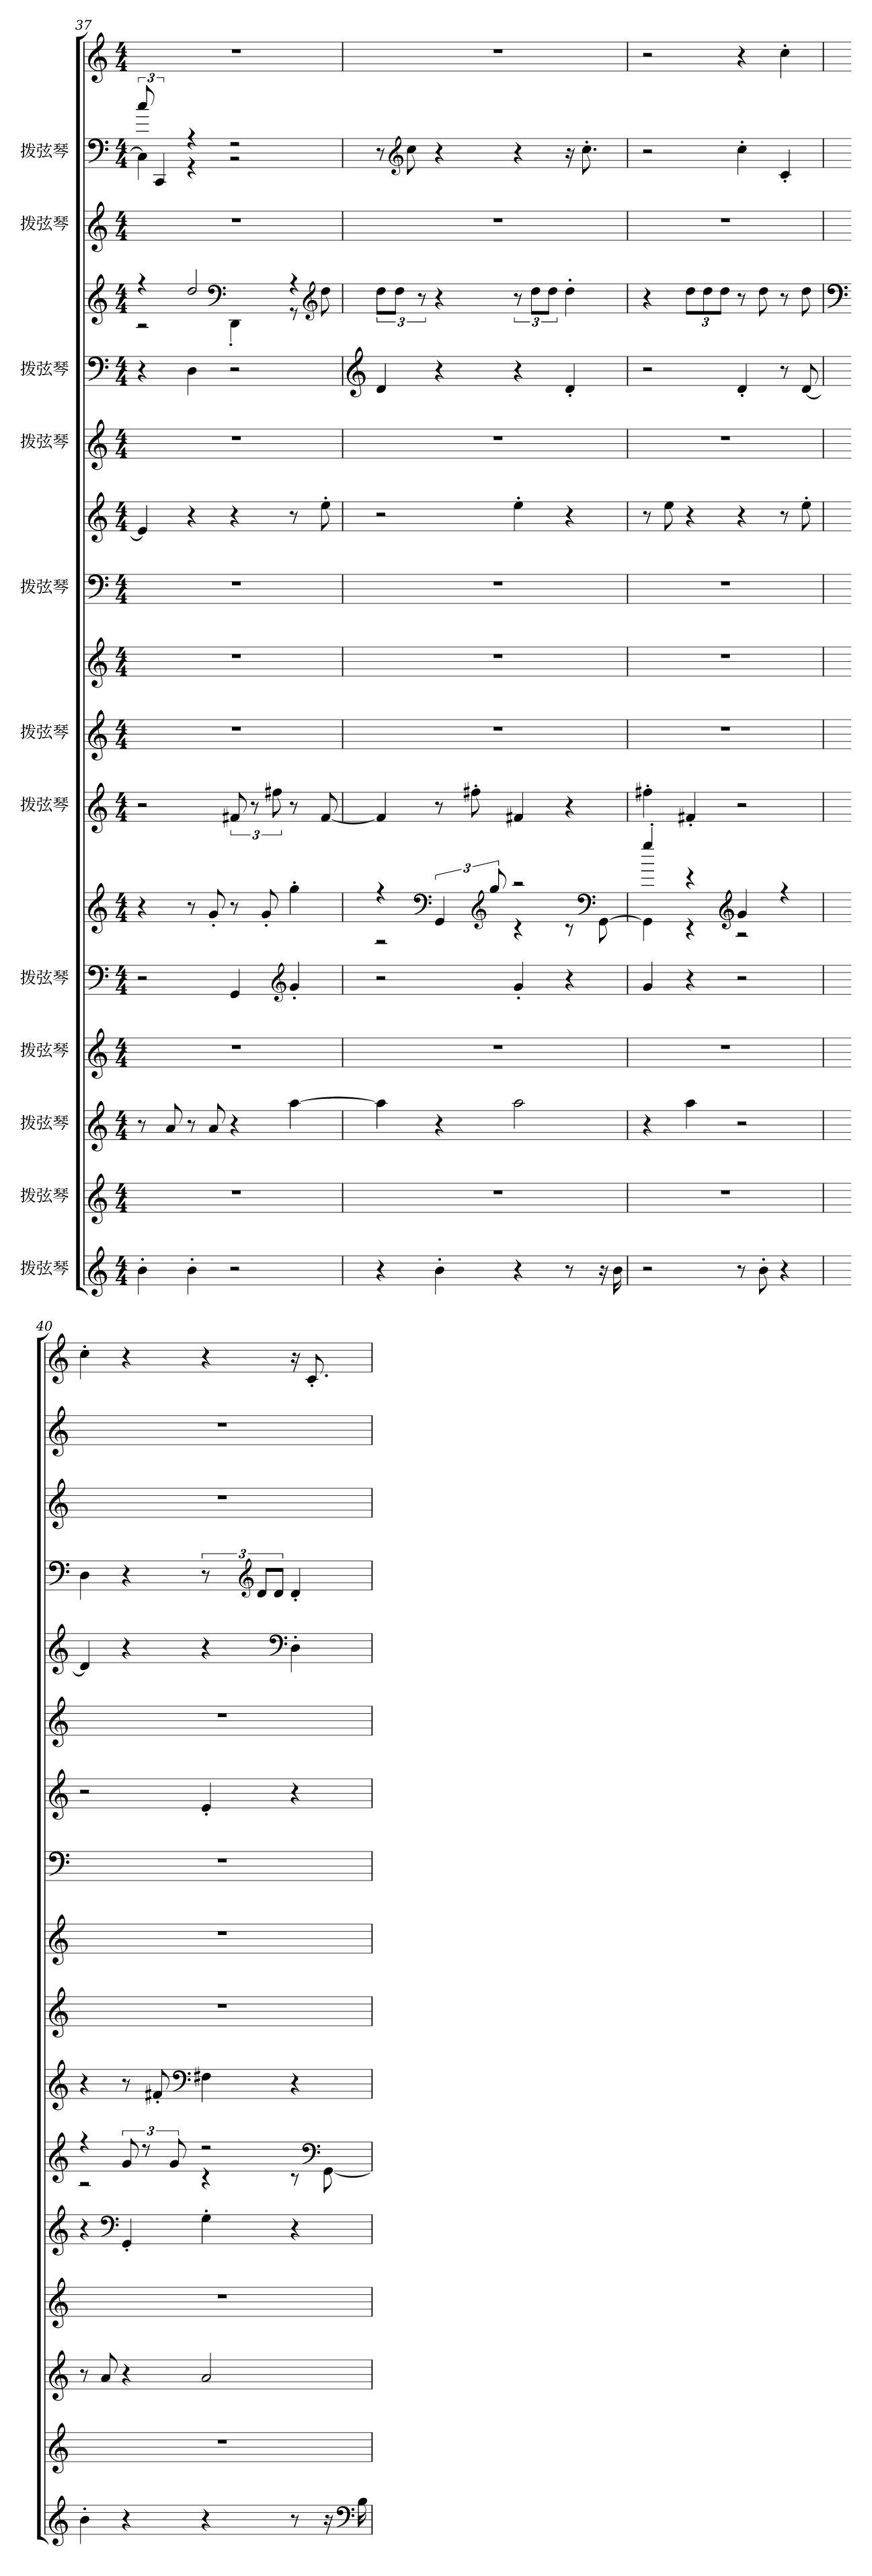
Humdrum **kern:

**kern	**kern	**kern	**kern	**kern	**kern	**kern	**kern	**kern	**kern	**kern	**kern	**kern	**kern	**kern	**kern	**kern
*part12	*part11	*part10	*part9	*part8	*part8	*part7	*part6	*part6	*part5	*part5	*part4	*part3	*part3	*part2	*part1	*part1
*staff17	*staff16	*staff15	*staff14	*staff13	*staff12	*staff11	*staff10	*staff9	*staff8	*staff7	*staff6	*staff5	*staff4	*staff3	*staff2	*staff1
*I"拨弦琴	*I"拨弦琴	*I"拨弦琴	*I"拨弦琴	*I"拨弦琴	*	*I"拨弦琴	*I"拨弦琴	*	*I"拨弦琴	*	*I"拨弦琴	*I"拨弦琴	*	*I"拨弦琴	*I"拨弦琴	*
!!LO:PB:g=z
*clefG2	*clefG2	*clefG2	*clefG2	*clefF4	*clefG2	*clefG2	*clefG2	*clefG2	*clefF4	*clefG2	*clefG2	*clefF4	*clefG2	*clefG2	*clefF4	*clefG2
*k[]	*k[]	*k[]	*k[]	*k[]	*k[]	*k[]	*k[]	*k[]	*k[]	*k[]	*k[]	*k[]	*k[]	*k[]	*k[]	*k[]
*M4/4	*M4/4	*M4/4	*M4/4	*M4/4	*M4/4	*M4/4	*M4/4	*M4/4	*M4/4	*M4/4	*M4/4	*M4/4	*M4/4	*M4/4	*M4/4	*M4/4
=37	=37	=37	=37	=37	=37	=37	=37	=37	=37	=37	=37	=37	=37	=37	=37	=37
*	*	*	*	*	*	*	*	*	*	*	*	*	*^	*	*^	*
4b'\	1r	8r	1r	2r	4r	2r	1r	1r	1r	4e/]	1r	4r	4r	2r	1r	12cc/	4C\]	1r
.	.	.	.	.	.	.	.	.	.	.	.	.	.	.	.	6CC/	.	.
.	.	8a/	.	.	.	.	.	.	.	.	.	.	.	.	.	.	.	.
4b'\	.	8r	.	.	8r	.	.	.	.	4r	.	4D\	2dd/	.	.	4r	4r	.
.	.	8a/	.	.	8g'/	.	.	.	.	.	.	.	.	.	.	.	.	.
*	*	*	*	*	*	*	*	*	*	*	*	*	*clefF4	*	*	*	*	*
2r	.	4r	.	4GG/	8r	12f#X/	.	.	.	4r	.	2r	.	4DD'\	.	2r	2r	.
.	.	.	.	.	.	12r	.	.	.	.	.	.	.	.	.	.	.	.
.	.	.	.	.	8g'/	.	.	.	.	.	.	.	.	.	.	.	.	.
.	.	.	.	.	.	12ff#X\	.	.	.	.	.	.	.	.	.	.	.	.
*	*	*	*	*clefG2	*	*	*	*	*	*	*	*	*	*	*	*	*	*
.	.	[4aa\	.	4g'/	4gg'\	8r	.	.	.	8r	.	.	4r	8r	.	.	.	.
*	*	*	*	*	*	*	*	*	*	*	*	*	*clefG2	*	*	*	*	*
.	.	.	.	.	.	[8f#/	.	.	.	8ee'\	.	.	.	8dd\	.	.	.	.
*	*	*	*	*	*	*	*	*	*	*	*	*	*v	*v	*	*v	*v	*
=38	=38	=38	=38	=38	=38	=38	=38	=38	=38	=38	=38	=38	=38	=38	=38	=38
*	*	*	*	*	*	*	*	*	*	*	*	*clefG2	*	*	*	*
*	*	*	*	*	*^	*	*	*	*	*	*	*	*	*	*	*
4r	1r	4aa\]	1r	2r	4r	2r	4f#/]	1r	1r	1r	2r	1r	4d/	12dd\L	1r	8r	1r
.	.	.	.	.	.	.	.	.	.	.	.	.	.	12dd\J	.	.	.
*	*	*	*	*	*	*	*	*	*	*	*	*	*	*	*	*clefG2	*
.	.	.	.	.	.	.	.	.	.	.	.	.	.	.	.	8cc\	.
.	.	.	.	.	.	.	.	.	.	.	.	.	.	12r	.	.	.
*	*	*	*	*	*clefF4	*	*	*	*	*	*	*	*	*	*	*	*
4b'\	.	4r	.	.	6GG/	.	8r	.	.	.	.	.	4r	4r	.	4r	.
.	.	.	.	.	.	.	8ff#X'\	.	.	.	.	.	.	.	.	.	.
*	*	*	*	*	*clefG2	*	*	*	*	*	*	*	*	*	*	*	*
.	.	.	.	.	12gg/	.	.	.	.	.	.	.	.	.	.	.	.
4r	.	2aa\	.	4g'/	2r	4r	4f#X/	.	.	.	4ee'\	.	4r	12r	.	4r	.
.	.	.	.	.	.	.	.	.	.	.	.	.	.	12dd\L	.	.	.
.	.	.	.	.	.	.	.	.	.	.	.	.	.	12dd\J	.	.	.
8r	.	.	.	4r	.	8r	4r	.	.	.	4r	.	4d'/	4dd'\	.	16r	.
.	.	.	.	.	.	.	.	.	.	.	.	.	.	.	.	8.cc'\	.
*	*	*	*	*	*clefF4	*	*	*	*	*	*	*	*	*	*	*	*
16r	.	.	.	.	.	[8GG\	.	.	.	.	.	.	.	.	.	.	.
16b\	.	.	.	.	.	.	.	.	.	.	.	.	.	.	.	.	.
!!LO:PB:g=z
=39	=39	=39	=39	=39	=39	=39	=39	=39	=39	=39	=39	=39	=39	=39	=39	=39	=39
2r	1r	4r	1r	4g/	4gg'/	4GG\]	4ff#X'\	1r	1r	1r	8r	1r	2r	4r	1r	2r	2r
.	.	.	.	.	.	.	.	.	.	.	8ee\	.	.	.	.	.	.
*	*	*	*	*	*	*	*	*	*	*	*	*	*	*Xbrackettup	*	*	*
.	.	4aa\	.	4r	4r	4r	4f#X'/	.	.	.	4r	.	.	12dd\L	.	.	.
.	.	.	.	.	.	.	.	.	.	.	.	.	.	12dd\	.	.	.
.	.	.	.	.	.	.	.	.	.	.	.	.	.	12dd\J	.	.	.
*	*	*	*	*	*clefG2	*	*	*	*	*	*	*	*	*	*	*	*
8r	.	2r	.	2r	4g/	2r	2r	.	.	.	4r	.	4d'/	8r	.	4cc'\	4r
8b'\	.	.	.	.	.	.	.	.	.	.	.	.	.	8dd\	.	.	.
4r	.	.	.	.	4r	.	.	.	.	.	8r	.	8r	8r	.	4c'/	4cc'\
.	.	.	.	.	.	.	.	.	.	.	8ee'\	.	[8d/	8dd\	.	.	.
=40	=40	=40	=40	=40	=40	=40	=40	=40	=40	=40	=40	=40	=40	=40	=40	=40	=40
*	*	*	*	*	*	*	*	*	*	*	*	*	*	*clefF4	*	*	*
4b'\	1r	8r	1r	4r	4r	2r	4r	1r	1r	1r	2r	1r	4d/]	4D\	1r	1r	4cc'\
.	.	8a/	.	.	.	.	.	.	.	.	.	.	.	.	.	.	.
*	*	*	*	*clefF4	*	*	*	*	*	*	*	*	*	*	*	*	*
4r	.	4r	.	4GG'/	12g/	.	8r	.	.	.	.	.	4r	4r	.	.	4r
.	.	.	.	.	12r	.	.	.	.	.	.	.	.	.	.	.	.
.	.	.	.	.	.	.	8f#X'/	.	.	.	.	.	.	.	.	.	.
.	.	.	.	.	12g/	.	.	.	.	.	.	.	.	.	.	.	.
*	*	*	*	*	*	*	*clefF4	*	*	*	*	*	*	*	*	*	*
*	*	*	*	*	*	*	*	*	*	*	*	*	*	*brackettup	*	*	*
4r	.	2a/	.	4G'\	2r	4r	4F#X\	.	.	.	4e'/	.	4r	12r	.	.	4r
*	*	*	*	*	*	*	*	*	*	*	*	*	*	*clefG2	*	*	*
.	.	.	.	.	.	.	.	.	.	.	.	.	.	12d/L	.	.	.
.	.	.	.	.	.	.	.	.	.	.	.	.	.	12d/J	.	.	.
*	*	*	*	*	*	*	*	*	*	*	*	*	*clefF4	*	*	*	*
8r	.	.	.	4r	.	8r	4r	.	.	.	4r	.	4D'\	4d'/	.	.	16r
.	.	.	.	.	.	.	.	.	.	.	.	.	.	.	.	.	8.c'/
*	*	*	*	*	*clefF4	*	*	*	*	*	*	*	*	*	*	*	*
16r	.	.	.	.	.	[8GG\	.	.	.	.	.	.	.	.	.	.	.
*clefF4	*	*	*	*	*	*	*	*	*	*	*	*	*	*	*	*	*
16B\	.	.	.	.	.	.	.	.	.	.	.	.	.	.	.	.	.
*	*	*	*	*	*v	*v	*	*	*	*	*	*	*	*	*	*	*
=	=	=	=	=	=	=	=	=	=	=	=	=	=	=	=	=
*-	*-	*-	*-	*-	*-	*-	*-	*-	*-	*-	*-	*-	*-	*-	*-	*-
